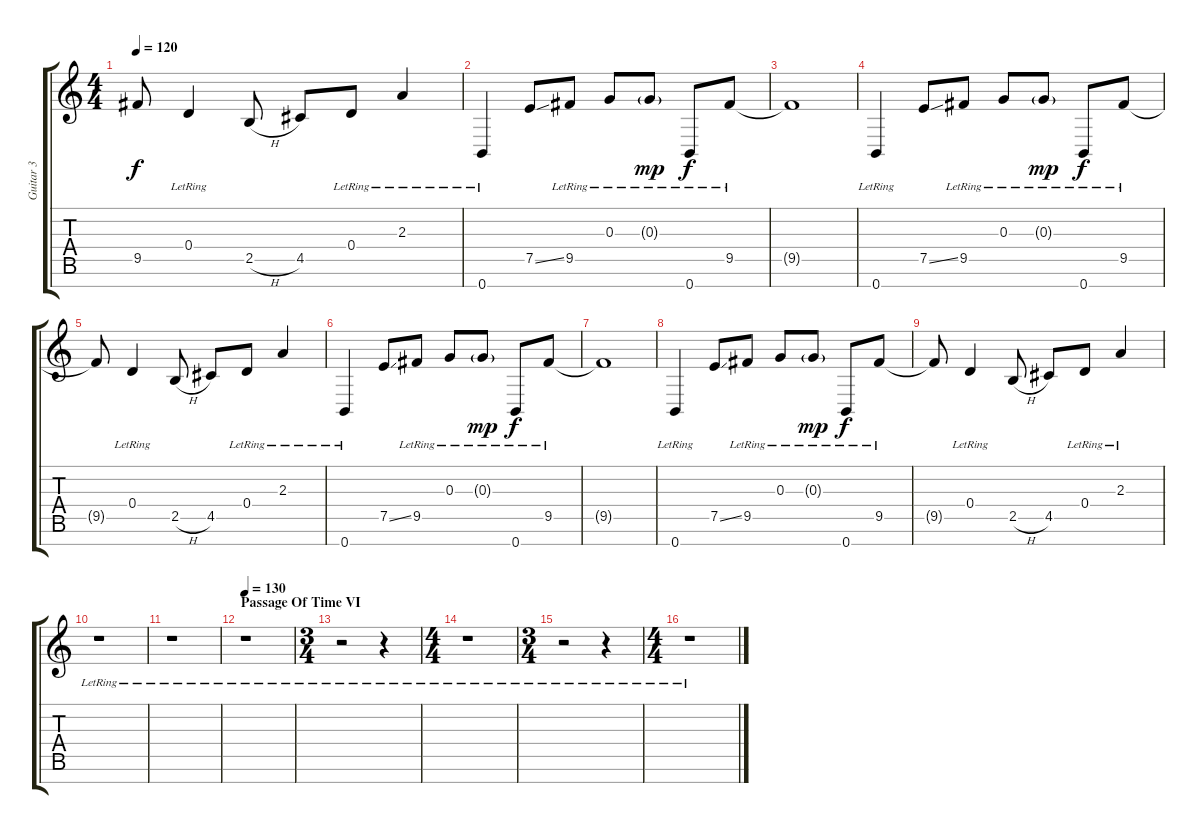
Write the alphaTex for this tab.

\track ("Guitar 3" "Guitar 3") {instrument distortionguitar}
\staff {score tabs}
\tuning (E4 B3 G3 D3 A2 E2 B1) {hide}
\ts (4 4)
\tempo 120
\clef g2
\ks c
9.5{t}.8{dy f} 0.4{lr}.4 2.5{h}.8 4.5.8 0.4{lr}.8 2.3{lr}.4 |
\section ("" "")
0.7{lr}.4 7.5{ss}.8 9.5{lr}.8 0.3{lr}.8 0.3{g lr}.8{dy mp} 0.7{lr}.8{dy f} 9.5{lr}.8 |
9.5{t}.1 |
0.7{lr}.4 7.5{ss}.8 9.5{lr}.8 0.3{lr}.8 0.3{g lr}.8{dy mp} 0.7{lr}.8{dy f} 9.5{lr}.8 |
9.5{t}.8 0.4{lr}.4 2.5{h}.8 4.5.8 0.4{lr}.8 2.3{lr}.4 |
0.7{lr}.4 7.5{ss}.8 9.5{lr}.8 0.3{lr}.8 0.3{g lr}.8{dy mp} 0.7{lr}.8{dy f} 9.5{lr}.8 |
9.5{t}.1 |
0.7{lr}.4 7.5{ss}.8 9.5{lr}.8 0.3{lr}.8 0.3{g lr}.8{dy mp} 0.7{lr}.8{dy f} 9.5{lr}.8 |
9.5{t}.8 0.4{lr}.4 2.5{h}.8 4.5.8 0.4{lr}.8 2.3{lr}.4 |
r.1 |
r.1 |
\section ("" "Passage Of Time VI")
\tempo 130
r.1 |
\ts (3 4)
r.2 r.4 |
\ts (4 4)
r.1 |
\ts (3 4)
r.2 r.4 |
\ts (4 4)
r.1
